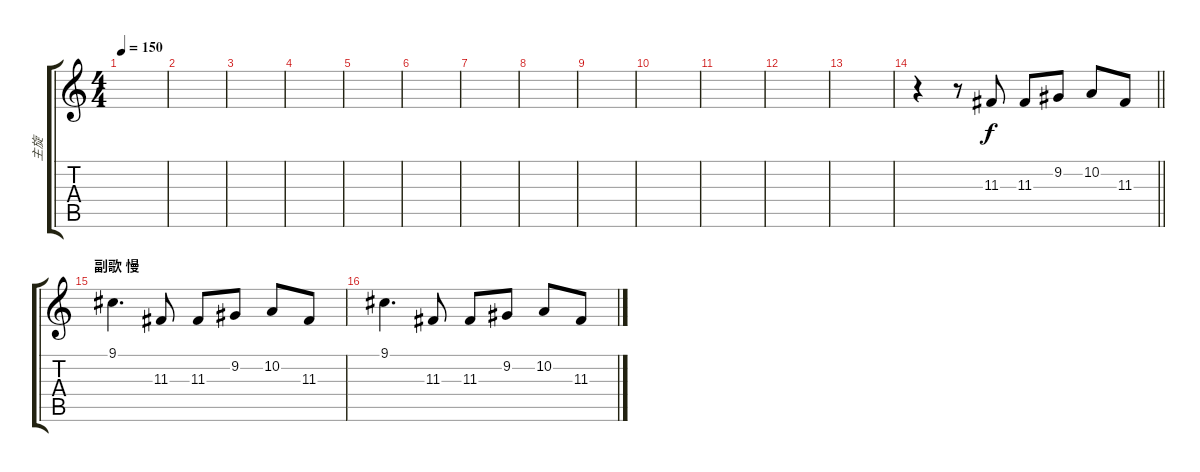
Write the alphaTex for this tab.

\track ("主旋" "主旋") {instrument voiceoohs}
\staff {score tabs}
\tuning (E4 B3 G3 D3 A2 E2) {hide}
\ts (4 4)
\tempo 150
\clef g2
\ks c
|
|
|
|
|
|
|
|
|
|
|
|
|
\barLineRight lightlight
r.4 r.8 11.3.8 11.3.8 9.2.8 10.2.8 11.3.8 |
\section ("" "副歌 慢")
9.1.4{d} 11.3.8 11.3.8 9.2.8 10.2.8 11.3.8 |
9.1.4{d} 11.3.8 11.3.8 9.2.8 10.2.8 11.3.8
